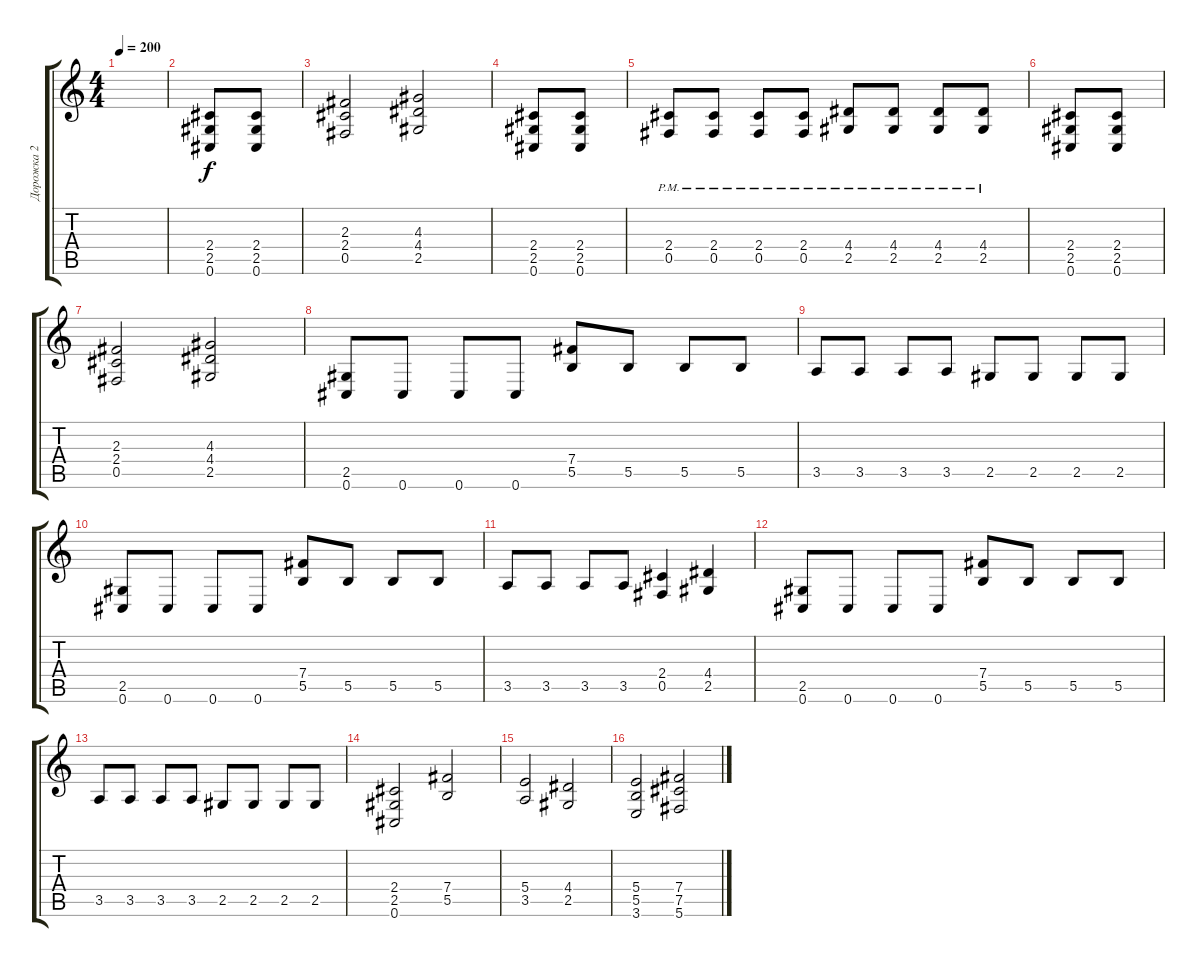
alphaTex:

\track ("Дорожка 2" "Дорожка 2") {instrument distortionguitar}
\staff {score tabs}
\tuning (Db4 Ab3 E3 B2 Gb2 Db2) {hide}
\ts (4 4)
\tempo 200
\clef g2
\ks c
|
(2.4 2.5 0.6).8 (2.4 2.5 0.6).8 |
(2.3 2.4 0.5).2 (4.3 4.4 2.5).2 |
(2.4 2.5 0.6).8 (2.4 2.5 0.6).8 |
(2.4{pm} 0.5{pm}).8 (2.4{pm} 0.5{pm}).8 (2.4{pm} 0.5{pm}).8 (2.4{pm} 0.5{pm}).8 (4.4{pm} 2.5{pm}).8 (4.4{pm} 2.5{pm}).8 (4.4{pm} 2.5{pm}).8 (4.4{pm} 2.5{pm}).8 |
(2.4 2.5 0.6).8 (2.4 2.5 0.6).8 |
(2.3 2.4 0.5).2 (4.3 4.4 2.5).2 |
(2.5 0.6).8 0.6.8 0.6.8 0.6.8 (7.4 5.5).8 5.5.8 5.5.8 5.5.8 |
3.5.8 3.5.8 3.5.8 3.5.8 2.5.8 2.5.8 2.5.8 2.5.8 |
(2.5 0.6).8 0.6.8 0.6.8 0.6.8 (7.4 5.5).8 5.5.8 5.5.8 5.5.8 |
3.5.8 3.5.8 3.5.8 3.5.8 (2.4 0.5).4 (4.4 2.5).4 |
(2.5 0.6).8 0.6.8 0.6.8 0.6.8 (7.4 5.5).8 5.5.8 5.5.8 5.5.8 |
3.5.8 3.5.8 3.5.8 3.5.8 2.5.8 2.5.8 2.5.8 2.5.8 |
(2.4 2.5 0.6).2 (7.4 5.5).2 |
(5.4 3.5).2 (4.4 2.5).2 |
(5.4 5.5 3.6).2 (7.4 7.5 5.6).2
